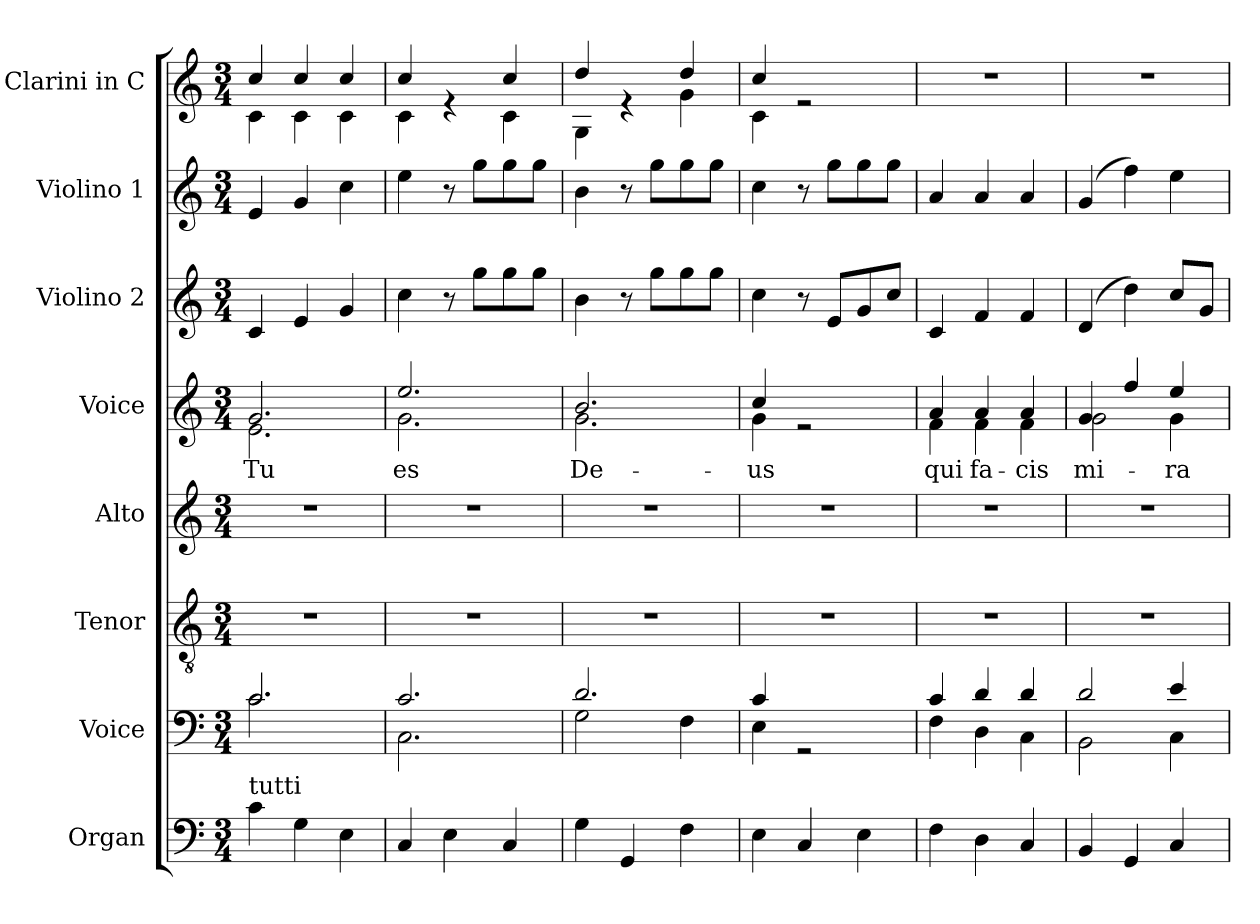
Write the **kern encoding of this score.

**kern	**kern	**kern	**kern	**kern	**text	**kern	**kern	**kern
*part8	*part7	*part6	*part5	*part4	*part4	*part3	*part2	*part1
*staff8	*staff7	*staff6	*staff5	*staff4	*staff4	*staff3	*staff2	*staff1
*I"Organ	*I"Voice	*I"Tenor	*I"Alto	*I"Voice	*	*I"Violino 2	*I"Violino 1	*I"Clarini in C
*	*	*	*	*	*	*I'Vln	*I'Vln	*
*clefF4	*clefF4	*clefGv2	*clefG2	*clefG2	*	*clefG2	*clefG2	*clefG2
*k[]	*k[]	*k[]	*k[]	*k[]	*	*k[]	*k[]	*k[]
*M3/4	*M3/4	*M3/4	*M3/4	*M3/4	*	*M3/4	*M3/4	*M3/4
*MM120	*MM120	*MM120	*MM120	*MM120	*	*MM120	*MM120	*MM120
=1	=1	=1	=1	=1	=1	=1	=1	=1
*	*^	*	*	*	*	*	*	*
!	!	!	!	!	!	!	!	!	!LO:TX:a:B:t=[
!	!	!	!	!	!	!	!	!	!LO:TX:a:B:t=] Allegro
!LO:TX:a:t=tutti	!	!	!	!	!	!	!	!	!
!	!	!	!	!	!	!LO:LY:b	!	!	!
*	*	*	*	*	*^	*	*	*	*^
4c\	2.c/	2.c\	2.r	2.r	2.g/	2.e\	Tu	4c/	4e/	4cc/	4c\
4G\	.	.	.	.	.	.	.	4e/	4g/	4cc/	4c\
4E\	.	.	.	.	.	.	.	4g/	4cc\	4cc/	4c\
=2	=2	=2	=2	=2	=2	=2	=2	=2	=2	=2	=2
!	!	!	!	!	!	!	!LO:LY:b	!	!	!	!
4C/	2.c/	2.C\	2.r	2.r	2.ee/	2.g\	es	4cc\	4ee\	4cc/	4c\
4E\	.	.	.	.	.	.	.	8r	8r	4re	4ryy
.	.	.	.	.	.	.	.	8gg\L	8gg\L	.	.
4C/	.	.	.	.	.	.	.	8gg\	8gg\	4cc/	4c\
.	.	.	.	.	.	.	.	8gg\J	8gg\J	.	.
=3	=3	=3	=3	=3	=3	=3	=3	=3	=3	=3	=3
!	!	!	!	!	!	!	!LO:LY:b	!	!	!	!
4G\	2.d/	2G\	2.r	2.r	2.b/	2.g\	De-	4b\	4b\	4dd/	4G\
4GG/	.	.	.	.	.	.	.	8r	8r	4re	4ryy
.	.	.	.	.	.	.	.	8gg\L	8gg\L	.	.
4F\	.	4F\	.	.	.	.	.	8gg\	8gg\	4dd/	4g\
.	.	.	.	.	.	.	.	8gg\J	8gg\J	.	.
=4	=4	=4	=4	=4	=4	=4	=4	=4	=4	=4	=4
!	!	!	!	!	!	!	!LO:LY:b	!	!	!	!
4E\	4c/	4E\	2.r	2.r	4cc/	4g\	-us	4cc\	4cc\	4cc/	4c\
4C/	2rGG	2ryy	.	.	2re	2ryy	.	8r	8r	2re	2ryy
.	.	.	.	.	.	.	.	8e/L	8gg\L	.	.
4E\	.	.	.	.	.	.	.	8g/	8gg\	.	.
.	.	.	.	.	.	.	.	8cc/J	8gg\J	.	.
*	*	*	*	*	*	*	*	*	*	*v	*v
=5	=5	=5	=5	=5	=5	=5	=5	=5	=5	=5
!	!	!	!	!	!	!	!LO:LY:b	!	!	!
4F\	4c/	4F\	2.r	2.r	4a/	4f\	qui	4c/	4a/	2.r
!	!	!	!	!	!	!	!LO:LY:b	!	!	!
4D\	4d/	4D\	.	.	4a/	4f\	fa-	4f/	4a/	.
!	!	!	!	!	!	!	!LO:LY:b	!	!	!
4C/	4d/	4C\	.	.	4a/	4f\	-cis	4f/	4a/	.
=6	=6	=6	=6	=6	=6	=6	=6	=6	=6	=6
!	!	!	!	!	!	!	!LO:LY:b	!	!	!
4BB/	2d/	2BB\	2.r	2.r	4g/	2g\	mi-	(4d/	(4g/	2.r
4GG/	.	.	.	.	4ff/	.	.	4dd\)	4ff\)	.
!	!	!	!	!	!	!	!LO:LY:b	!	!	!
4C/	4e/	4C\	.	.	4ee/	4g\	-ra-	8cc/L	4ee\	.
.	.	.	.	.	.	.	.	8g/J	.	.
*	*v	*v	*	*	*v	*v	*	*	*	*
=	=	=	=	=	=	=	=	=
*-	*-	*-	*-	*-	*-	*-	*-	*-
